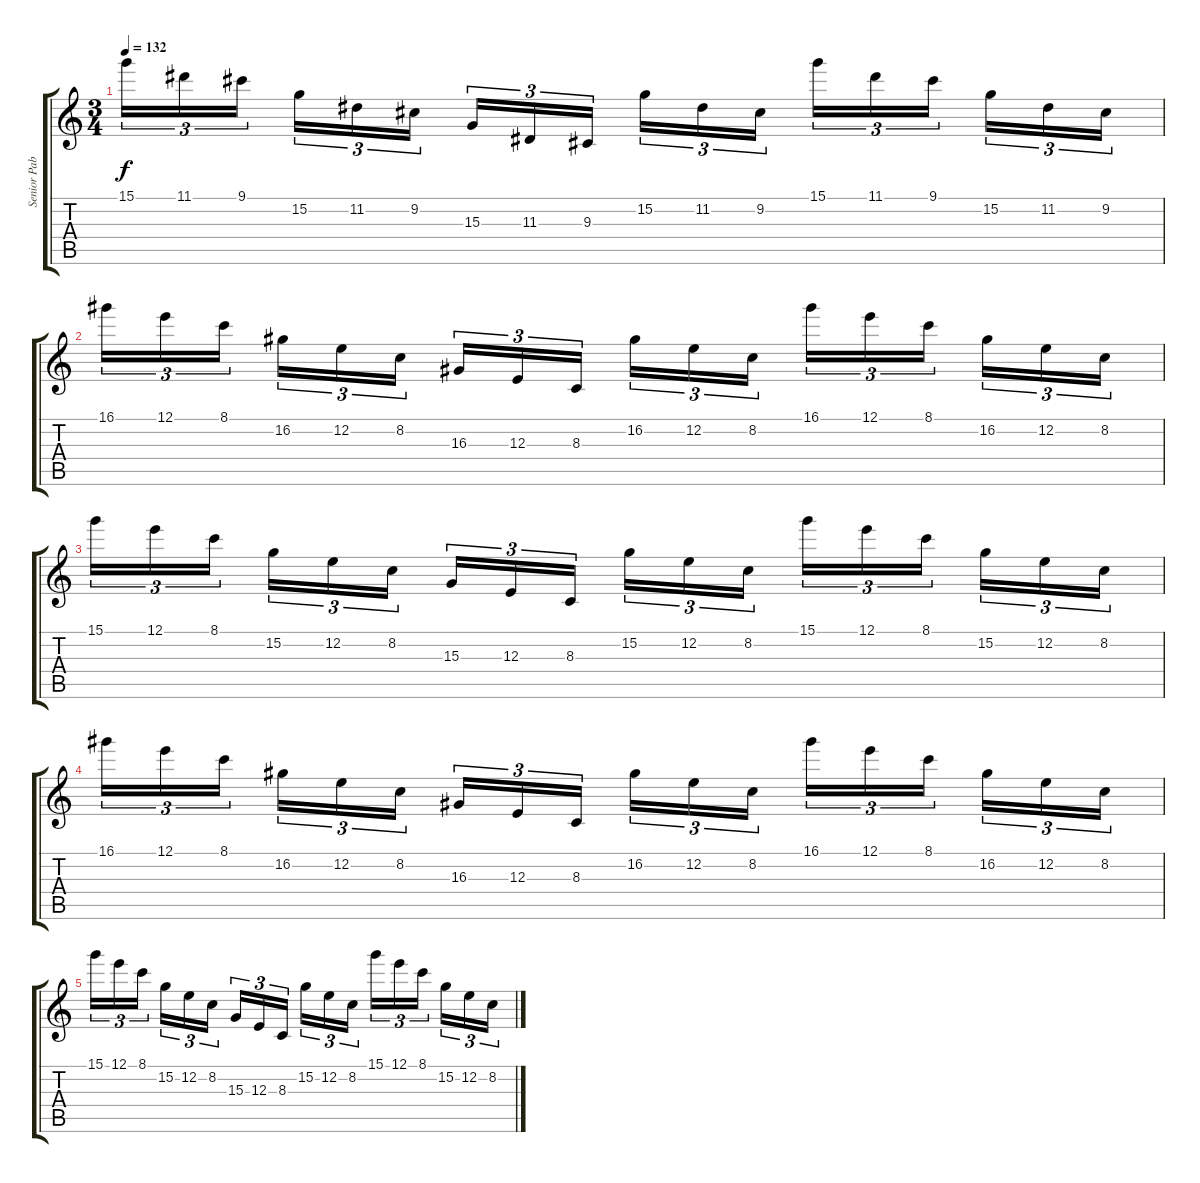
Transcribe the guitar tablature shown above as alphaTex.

\track ("Senior Pablo" "Senior Pab") {instrument distortionguitar}
\staff {score tabs}
\tuning (E4 E3 E2 D3 A2 E2) {hide}
\ts (3 4)
\tempo 132
\clef g2
\ks c
15.1.16{tu (3 2) dy f} 11.1.16{tu (3 2)} 9.1.16{tu (3 2) beam splitsecondary} 15.2.16{tu (3 2)} 11.2.16{tu (3 2)} 9.2.16{tu (3 2)} 15.3.16{tu (3 2)} 11.3.16{tu (3 2)} 9.3.16{tu (3 2) beam splitsecondary} 15.2.16{tu (3 2)} 11.2.16{tu (3 2)} 9.2.16{tu (3 2)} 15.1.16{tu (3 2)} 11.1.16{tu (3 2)} 9.1.16{tu (3 2) beam splitsecondary} 15.2.16{tu (3 2)} 11.2.16{tu (3 2)} 9.2.16{tu (3 2)} |
16.1.16{tu (3 2)} 12.1.16{tu (3 2)} 8.1.16{tu (3 2) beam splitsecondary} 16.2.16{tu (3 2)} 12.2.16{tu (3 2)} 8.2.16{tu (3 2)} 16.3.16{tu (3 2)} 12.3.16{tu (3 2)} 8.3.16{tu (3 2) beam splitsecondary} 16.2.16{tu (3 2)} 12.2.16{tu (3 2)} 8.2.16{tu (3 2)} 16.1.16{tu (3 2)} 12.1.16{tu (3 2)} 8.1.16{tu (3 2) beam splitsecondary} 16.2.16{tu (3 2)} 12.2.16{tu (3 2)} 8.2.16{tu (3 2)} |
15.1.16{tu (3 2)} 12.1.16{tu (3 2)} 8.1.16{tu (3 2) beam splitsecondary} 15.2.16{tu (3 2)} 12.2.16{tu (3 2)} 8.2.16{tu (3 2)} 15.3.16{tu (3 2)} 12.3.16{tu (3 2)} 8.3.16{tu (3 2) beam splitsecondary} 15.2.16{tu (3 2)} 12.2.16{tu (3 2)} 8.2.16{tu (3 2)} 15.1.16{tu (3 2)} 12.1.16{tu (3 2)} 8.1.16{tu (3 2) beam splitsecondary} 15.2.16{tu (3 2)} 12.2.16{tu (3 2)} 8.2.16{tu (3 2)} |
16.1.16{tu (3 2)} 12.1.16{tu (3 2)} 8.1.16{tu (3 2) beam splitsecondary} 16.2.16{tu (3 2)} 12.2.16{tu (3 2)} 8.2.16{tu (3 2)} 16.3.16{tu (3 2)} 12.3.16{tu (3 2)} 8.3.16{tu (3 2) beam splitsecondary} 16.2.16{tu (3 2)} 12.2.16{tu (3 2)} 8.2.16{tu (3 2)} 16.1.16{tu (3 2)} 12.1.16{tu (3 2)} 8.1.16{tu (3 2) beam splitsecondary} 16.2.16{tu (3 2)} 12.2.16{tu (3 2)} 8.2.16{tu (3 2)} |
15.1.16{tu (3 2)} 12.1.16{tu (3 2)} 8.1.16{tu (3 2) beam splitsecondary} 15.2.16{tu (3 2)} 12.2.16{tu (3 2)} 8.2.16{tu (3 2)} 15.3.16{tu (3 2)} 12.3.16{tu (3 2)} 8.3.16{tu (3 2) beam splitsecondary} 15.2.16{tu (3 2)} 12.2.16{tu (3 2)} 8.2.16{tu (3 2)} 15.1.16{tu (3 2)} 12.1.16{tu (3 2)} 8.1.16{tu (3 2) beam splitsecondary} 15.2.16{tu (3 2)} 12.2.16{tu (3 2)} 8.2.16{tu (3 2)}
